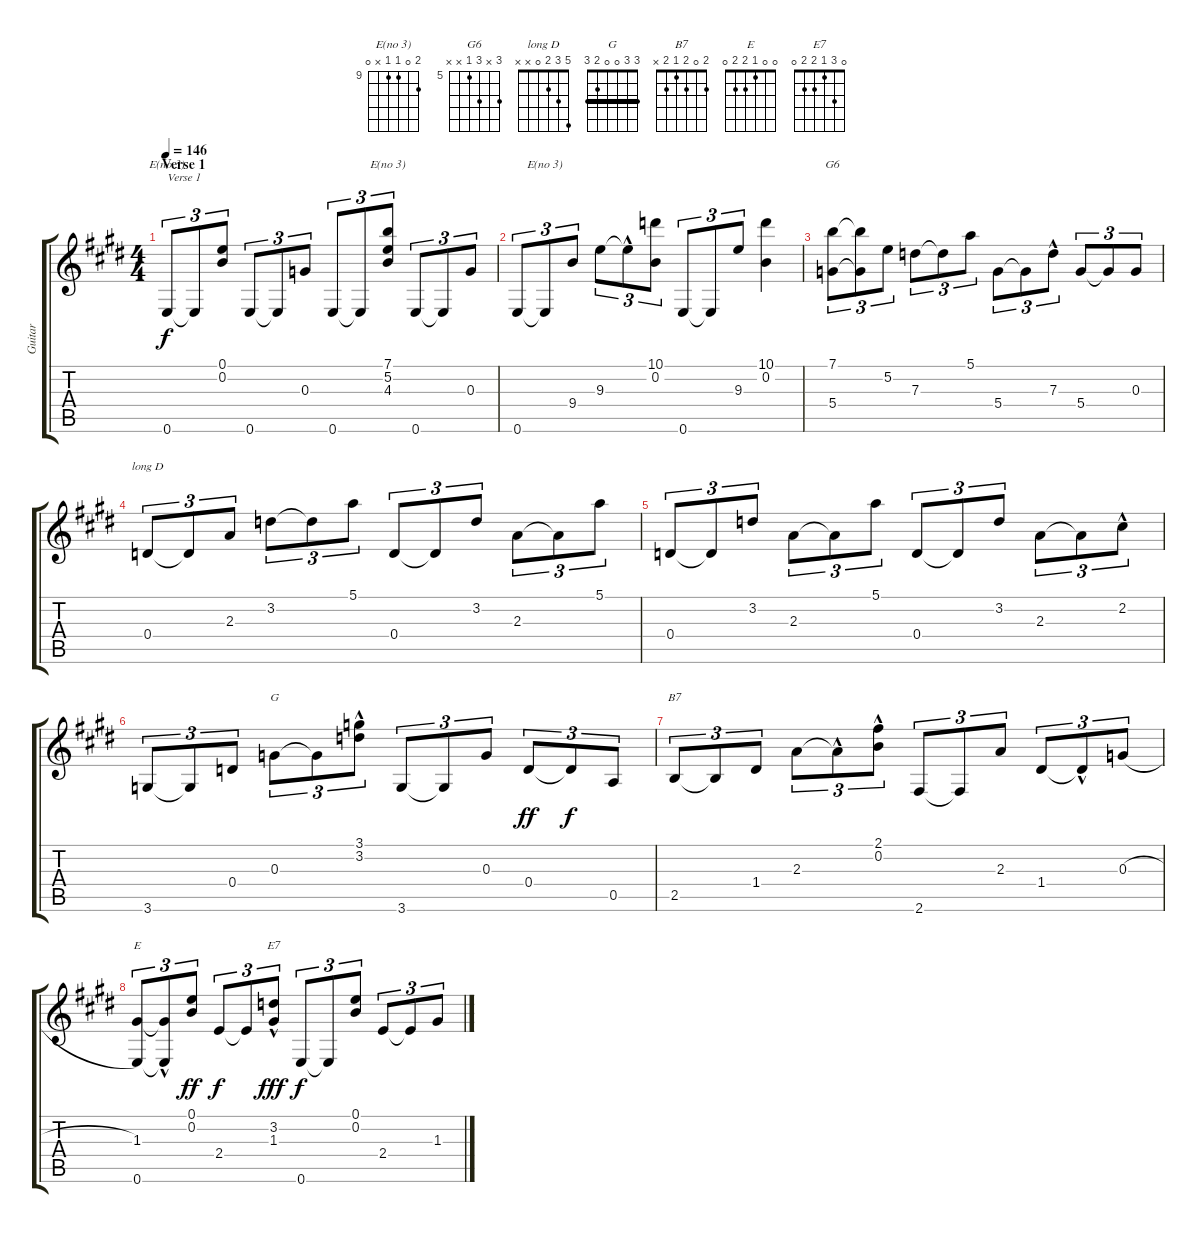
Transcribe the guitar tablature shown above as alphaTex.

\track ("Guitar" "Guitar") {instrument acousticguitarnylon}
\staff {score tabs}
\tuning (E4 B3 G3 D3 A2 E2) {hide}
\chord ("E(no 3)" 0 0 x 2 2 0)
\chord ("E(no 3)" 7 5 4 x x 0) {firstfret 4}
\chord ("E(no 3)" 10 0 9 9 x 0) {firstfret 9}
\chord ("G6" 7 x 7 5 x x) {firstfret 5 barre 5}
\chord ("long D" 5 3 2 0 x x) {barre 2}
\chord ("G" 3 3 0 0 2 3) {barre 3}
\chord ("B7" 2 0 2 1 2 x)
\chord ("E" 0 0 1 2 2 0)
\chord ("E7" 0 3 1 2 2 0)
\ts (4 4)
\section ("" "Verse 1")
\tempo 146
\clef g2
\ks e
0.6.8{tu (3 2) ch "E(no 3)" txt "Verse 1" dy f} 0.6{t}.8{tu (3 2)} (0.1 0.2).8{tu (3 2)} 0.6.8{tu (3 2)} 0.6{t}.8{tu (3 2)} 0.3.8{tu (3 2)} 0.6.8{tu (3 2)} 0.6{t}.8{tu (3 2)} (7.1 5.2 4.3).8{tu (3 2) ch "E(no 3)"} 0.6.8{tu (3 2)} 0.6{t}.8{tu (3 2)} 0.3.8{tu (3 2)} |
0.6.8{tu (3 2)} 0.6{t}.8{tu (3 2) ch "E(no 3)"} 9.4.8{tu (3 2)} 9.3.8{tu (3 2)} 9.3{hac t}.8{tu (3 2)} (10.1 0.2).8{tu (3 2)} 0.6.8{tu (3 2)} 0.6{t}.8{tu (3 2)} 9.3.8{tu (3 2)} (10.1 0.2).4 |
(7.1 5.4).8{tu (3 2) ch "G6"} (7.1{t} 5.4{t}).8{tu (3 2)} 5.2.8{tu (3 2)} 7.3.8{tu (3 2)} 7.3{t}.8{tu (3 2)} 5.1.8{tu (3 2)} 5.4.8{tu (3 2)} 5.4{t}.8{tu (3 2)} 7.3{hac}.8{tu (3 2)} 5.4.8{tu (3 2)} 5.4{t}.8{tu (3 2)} 0.3.8{tu (3 2)} |
0.4.8{tu (3 2) ch "long D"} 0.4{t}.8{tu (3 2)} 2.3.8{tu (3 2)} 3.2.8{tu (3 2)} 3.2{t}.8{tu (3 2)} 5.1.8{tu (3 2)} 0.4.8{tu (3 2)} 0.4{t}.8{tu (3 2)} 3.2.8{tu (3 2)} 2.3.8{tu (3 2)} 2.3{t}.8{tu (3 2)} 5.1.8{tu (3 2)} |
0.4.8{tu (3 2)} 0.4{t}.8{tu (3 2)} 3.2.8{tu (3 2)} 2.3.8{tu (3 2)} 2.3{t}.8{tu (3 2)} 5.1.8{tu (3 2)} 0.4.8{tu (3 2)} 0.4{t}.8{tu (3 2)} 3.2.8{tu (3 2)} 2.3.8{tu (3 2)} 2.3{t}.8{tu (3 2)} 2.2{hac}.8{tu (3 2)} |
3.6.8{tu (3 2)} 3.6{t}.8{tu (3 2)} 0.4.8{tu (3 2)} 0.3.8{tu (3 2) ch "G"} 0.3{t}.8{tu (3 2)} (3.1{hac} 3.2{hac}).8{tu (3 2)} 3.6.8{tu (3 2)} 3.6{t}.8{tu (3 2)} 0.3.8{tu (3 2)} 0.4.8{tu (3 2) dy ff} 0.4{t}.8{tu (3 2) dy f} 0.5.8{tu (3 2)} |
2.5.8{tu (3 2) ch "B7"} 2.5{t}.8{tu (3 2)} 1.4.8{tu (3 2)} 2.3.8{tu (3 2)} 2.3{hac t}.8{tu (3 2)} (2.1{hac} 0.2{hac}).8{tu (3 2)} 2.6.8{tu (3 2)} 2.6{t}.8{tu (3 2)} 2.3.8{tu (3 2)} 1.4.8{tu (3 2)} 1.4{hac t}.8{tu (3 2)} 0.3{h}.8{tu (3 2)} |
(1.3 0.6).8{tu (3 2) ch "E"} (1.3{hac t} 0.6{t}).8{tu (3 2)} (0.1 0.2).8{tu (3 2) dy ff} 2.4.8{tu (3 2) dy f} 2.4{t}.8{tu (3 2)} (3.2{hac} 1.3{hac}).8{tu (3 2) ch "E7" dy fff} 0.6.8{tu (3 2) dy f} 0.6{t}.8{tu (3 2)} (0.1 0.2).8{tu (3 2)} 2.4.8{tu (3 2)} 2.4{t}.8{tu (3 2)} 1.3{sl}.8{tu (3 2)}
